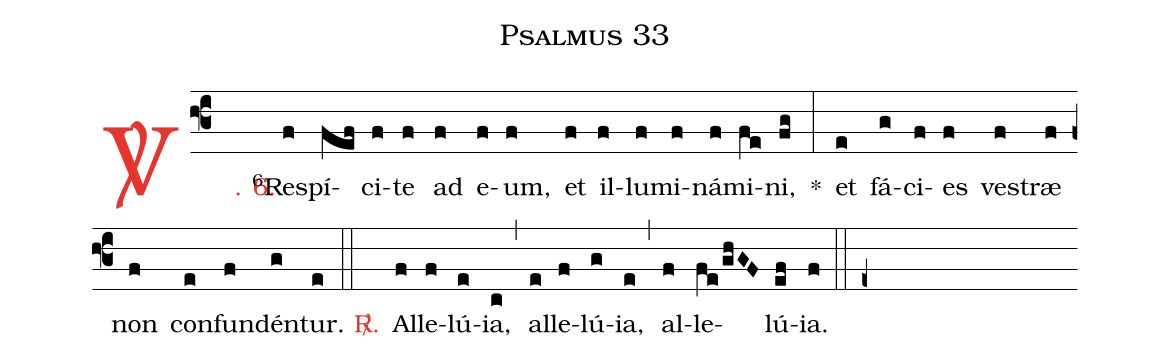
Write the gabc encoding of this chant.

name: Psalmus 33;
%%
(f3)

<c><sp>V/</sp>. 6.</c>() <v>\VSup{6}</v>Res(f)pí(fef)ci(f)te(f) ad(f) e(f)um,(f) et(f) il(f)lu(f)mi(f)ná(f)mi(fe)ni,(fg) *(:) et(e) fá(g)ci(f)es(f) ves(f)træ(f) non(f) con(e)fun(f)dén(g)tur.(e)

(::)

<nlba><c><sp>R/</sp>.</c>() Al</nlba>(f)le(f)lú(e)ia,(c) (,) al(e)le(f)lú(g)ia,(e) (,) al(f)le(fe/ghGF)lú(ef)ia.(f)

(::)

(e+)
